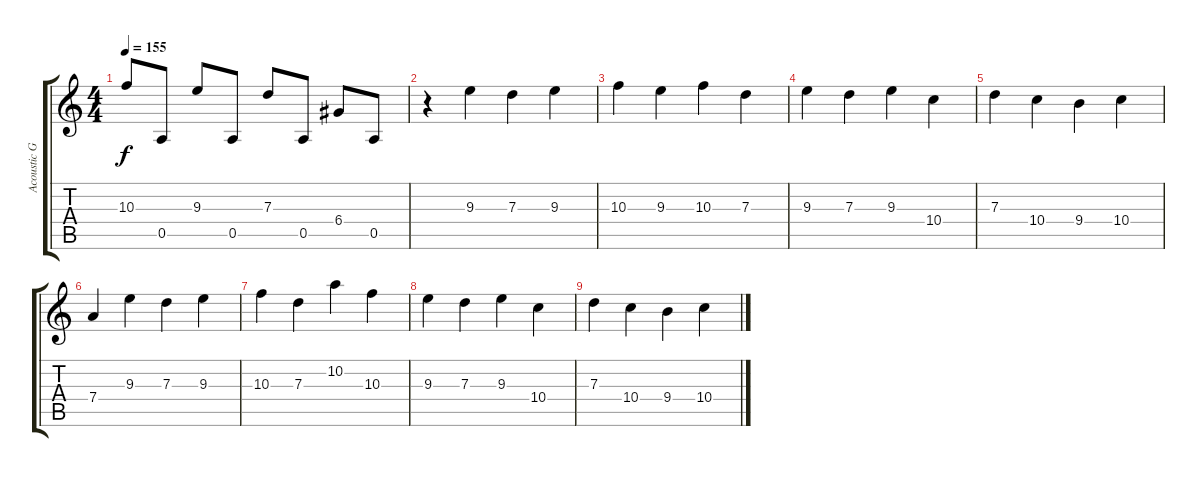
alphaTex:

\track ("Acoustic Guitar 1" "Acoustic G") {instrument acousticguitarsteel}
\staff {score tabs}
\tuning (E4 B3 G3 D3 A2 E2) {hide}
\ts (4 4)
\tempo 155
\clef g2
\ks c
10.3.8{dy f} 0.5.8 9.3.8 0.5.8 7.3.8 0.5.8 6.4.8 0.5.8 |
r.4 9.3.4 7.3.4 9.3.4 |
10.3.4 9.3.4 10.3.4 7.3.4 |
9.3.4 7.3.4 9.3.4 10.4.4 |
7.3.4 10.4.4 9.4.4 10.4.4 |
7.4.4 9.3.4 7.3.4 9.3.4 |
10.3.4 7.3.4 10.2.4 10.3.4 |
9.3.4 7.3.4 9.3.4 10.4.4 |
7.3.4 10.4.4 9.4.4 10.4.4
